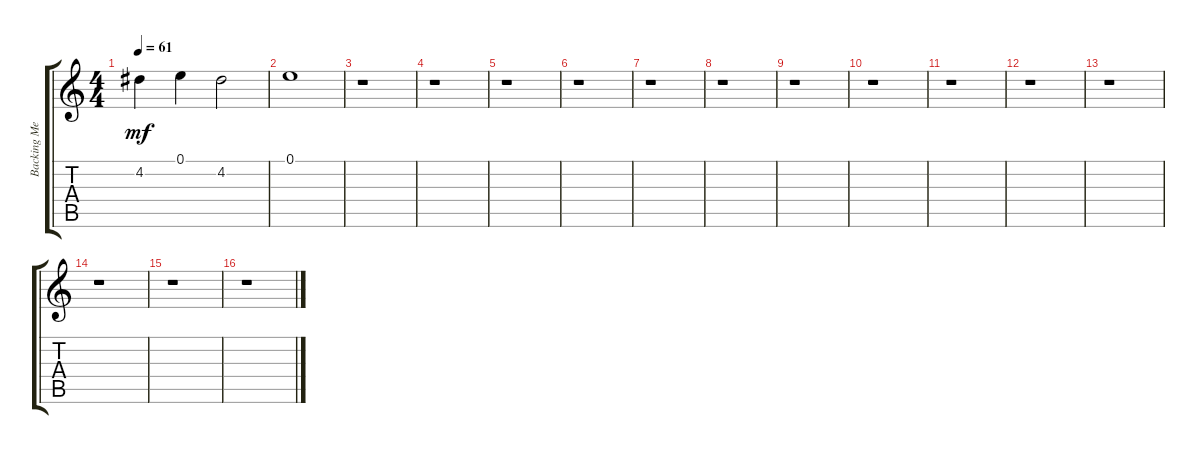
\track ("Backing Melody" "Backing Me") {instrument electricguitarjazz}
\staff {score tabs}
\tuning (E4 B3 G3 D3 A2 E2) {hide}
\ts (4 4)
\tempo 61
\clef g2
\ks c
4.2.4{dy mf} 0.1.4 4.2.2 |
0.1.1 |
r.1 |
r.1 |
r.1 |
r.1 |
r.1 |
r.1 |
r.1 |
r.1 |
r.1 |
r.1 |
r.1 |
r.1 |
r.1 |
r.1
